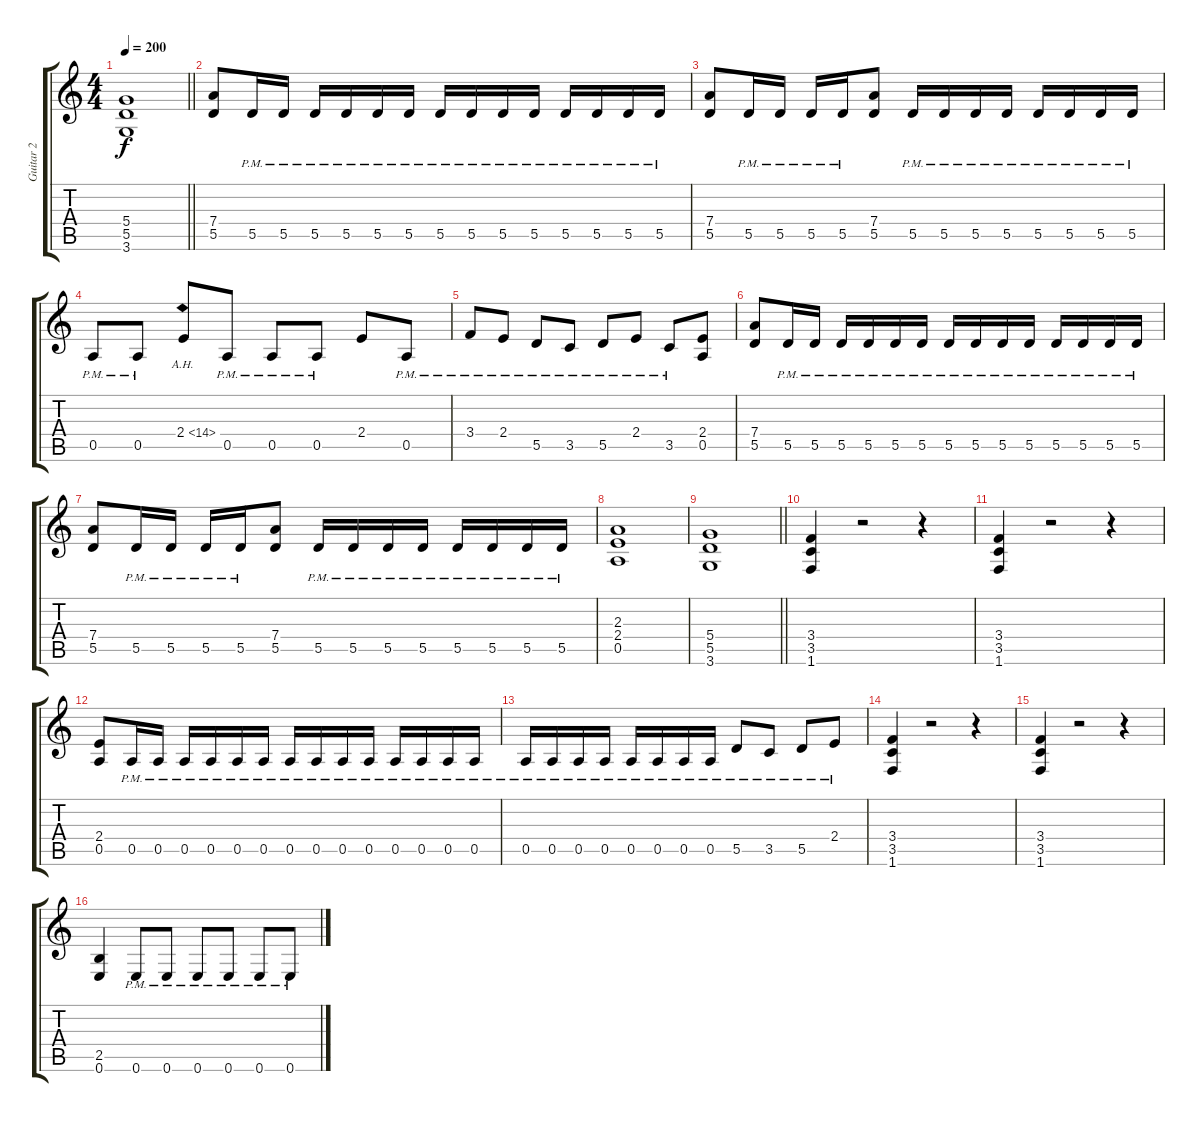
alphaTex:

\track ("Guitar 2" "Guitar 2") {instrument distortionguitar}
\staff {score tabs}
\tuning (E4 B3 G3 D3 A2 E2) {hide}
\ts (4 4)
\tempo 200
\clef g2
\barLineRight lightlight
\ks c
(5.4 5.5 3.6).1{dy f} |
\section ("" "")
(7.4 5.5).8 5.5{pm}.16 5.5{pm}.16 5.5{pm}.16 5.5{pm}.16 5.5{pm}.16 5.5{pm}.16 5.5{pm}.16 5.5{pm}.16 5.5{pm}.16 5.5{pm}.16 5.5{pm}.16 5.5{pm}.16 5.5{pm}.16 5.5{pm}.16 |
(7.4 5.5).8 5.5{pm}.16 5.5{pm}.16 5.5{pm}.16 5.5{pm}.16 (7.4 5.5).8 5.5{pm}.16 5.5{pm}.16 5.5{pm}.16 5.5{pm}.16 5.5{pm}.16 5.5{pm}.16 5.5{pm}.16 5.5{pm}.16 |
0.5{pm}.8 0.5{pm}.8 2.4{ah 12}.8 0.5{pm}.8 0.5{pm}.8 0.5{pm}.8 2.4.8 0.5{pm}.8 |
3.4{pm}.8 2.4{pm}.8 5.5{pm}.8 3.5{pm}.8 5.5{pm}.8 2.4{pm}.8 3.5{pm}.8 (2.4 0.5).8 |
(7.4 5.5).8 5.5{pm}.16 5.5{pm}.16 5.5{pm}.16 5.5{pm}.16 5.5{pm}.16 5.5{pm}.16 5.5{pm}.16 5.5{pm}.16 5.5{pm}.16 5.5{pm}.16 5.5{pm}.16 5.5{pm}.16 5.5{pm}.16 5.5{pm}.16 |
(7.4 5.5).8 5.5{pm}.16 5.5{pm}.16 5.5{pm}.16 5.5{pm}.16 (7.4 5.5).8 5.5{pm}.16 5.5{pm}.16 5.5{pm}.16 5.5{pm}.16 5.5{pm}.16 5.5{pm}.16 5.5{pm}.16 5.5{pm}.16 |
(2.3 2.4 0.5).1 |
\barLineRight lightlight
(5.4 5.5 3.6).1 |
\section ("" "")
(3.4 3.5 1.6).4 r.2 r.4 |
(3.4 3.5 1.6).4 r.2 r.4 |
(2.4 0.5).8 0.5{pm}.16 0.5{pm}.16 0.5{pm}.16 0.5{pm}.16 0.5{pm}.16 0.5{pm}.16 0.5{pm}.16 0.5{pm}.16 0.5{pm}.16 0.5{pm}.16 0.5{pm}.16 0.5{pm}.16 0.5{pm}.16 0.5{pm}.16 |
0.5{pm}.16 0.5{pm}.16 0.5{pm}.16 0.5{pm}.16 0.5{pm}.16 0.5{pm}.16 0.5{pm}.16 0.5{pm}.16 5.5{pm}.8 3.5{pm}.8 5.5{pm}.8 2.4{pm}.8 |
(3.4 3.5 1.6).4 r.2 r.4 |
(3.4 3.5 1.6).4 r.2 r.4 |
(2.5 0.6).4 0.6{pm}.8 0.6{pm}.8 0.6{pm}.8 0.6{pm}.8 0.6{pm}.8 0.6{pm}.8
